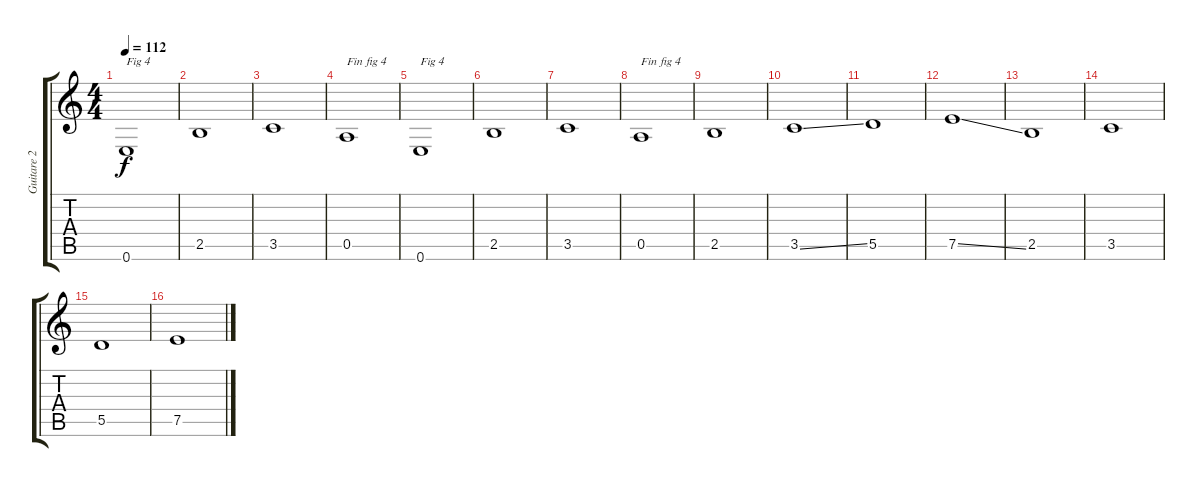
\track ("Guitare 2" "Guitare 2") {instrument electricguitarclean}
\staff {score tabs}
\tuning (E4 B3 G3 D3 A2 E2) {hide}
\ts (4 4)
\tempo 112
\clef g2
\ks c
0.6.1{txt "Fig 4" dy f} |
2.5.1 |
3.5.1 |
0.5.1{txt "Fin fig 4"} |
0.6.1{txt "Fig 4"} |
2.5.1 |
3.5.1 |
0.5.1{txt "Fin fig 4"} |
2.5.1 |
3.5{ss}.1 |
5.5.1 |
7.5{ss}.1 |
2.5.1 |
3.5.1 |
5.5.1 |
7.5.1
